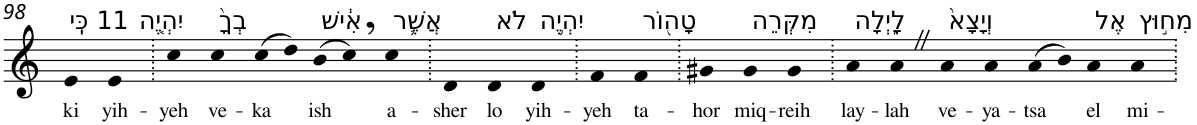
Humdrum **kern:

**kern	**text
*part1	*part1
*staff1	*staff1
*I"Piano	*
*I'Pno	*
!!LO:PB:g=z
*clefG2	*
*k[]	*
=98	=98
!LO:TX:a:t=11 כִּֽי	!
!	!LO:LY:b
4e	ki
!LO:TX:a:t=יִהְיֶ֤ה	!
!	!LO:LY:b
4e	yih-
=99.	=99.
!	!LO:LY:b
4cc	-yeh
!LO:TX:a:t=בְךָ֙	!
!	!LO:LY:b
4cc	ve-
!	!LO:LY:b
(8cc	-ka
8dd)	.
!LO:TX:a:t=אִ֔ישׁ	!
!	!LO:LY:b
(8b	ish
8cc,)	.
!LO:TX:a:t=אֲשֶׁ֛ר	!
!	!LO:LY:b
4cc	a-
=100.	=100.
!	!LO:LY:b
4d	-sher
!LO:TX:a:t=לֹא	!
!	!LO:LY:b
4d	lo
!LO:TX:a:t=יִהְיֶ֥ה	!
!	!LO:LY:b
4d	yih-
=101.	=101.
!	!LO:LY:b
4f	-yeh
!LO:TX:a:t=טָה֖וֹר	!
!	!LO:LY:b
4f	ta-
=102.	=102.
!	!LO:LY:b
4g#X	-hor
!LO:TX:a:t=מִקְּרֵה	!
!	!LO:LY:b
4g#	miq-
!	!LO:LY:b
4g#	-reih
=103.	=103.
!LO:TX:a:t=לָ֑יְלָה	!
!	!LO:LY:b
4a	lay-
!	!LO:LY:b
4aZ	-lah
!LO:TX:a:t=וְיָצָא֙	!
!	!LO:LY:b
4a	ve-
!	!LO:LY:b
4a	-ya-
!	!LO:LY:b
(8a	-tsa
8b)	.
!LO:TX:a:t=אֶל	!
!	!LO:LY:b
4a	el
!LO:TX:a:t=מִח֣וּץ	!
!	!LO:LY:b
4a	mi-
=.	=.
*-	*-
